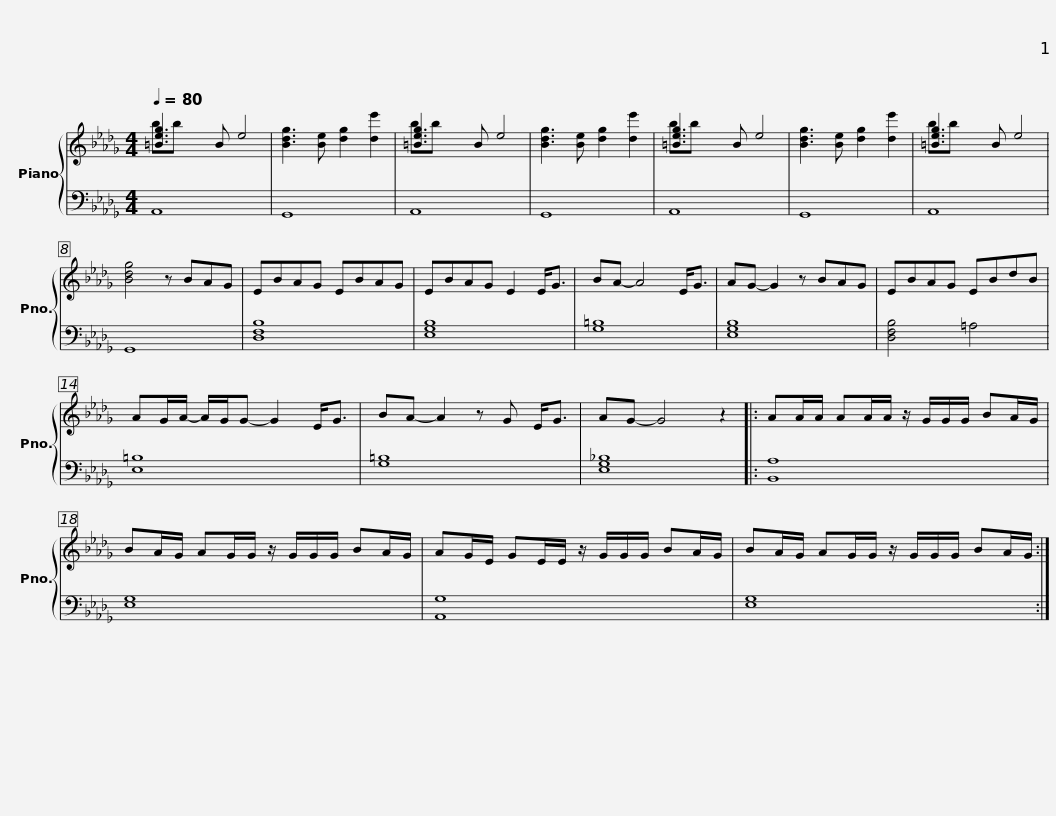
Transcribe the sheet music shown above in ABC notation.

X:1
%%score { ( 1 2 ) | 3 }
L:1/8
Q:1/4=80
M:4/4
I:linebreak $
K:Db
V:1 treble
V:2 treble
V:3 bass
V:1
 [=Beg]3 B e4 | [Bdg]3 [Be] [dg]2 [de']2 | [=Beg]3 B e4 | [Bdg]3 [Be] [dg]2 [de']2 |$ [=Beg]3 B e4 | %5
 [Bdg]3 [Be] [dg]2 [de']2 | [=Beg]3 B e4 | [Bdg]4 z BAG |$ EBAG EBAG | EBAG E2 E<G | %10
 BA- A4 E<G | AG- G2 z BAG |$ EBAG EBdB | AG/A/- A/G/G- G2 E<G | BA- A2 z G E<G | %15
 AG- G4 z2 |:$ AA/A/ AA/A/ z/ G/G/G/ BA/G/ | BA/G/ AG/G/ z/ G/G/G/ BA/G/ |$ AG/E/ GE/E/ z/ G/G/G/ BA/G/ | BA/G/ AG/G/ z/ G/G/G/ BA/G/ :| %20
V:2
 bb x6 | x8 | bb x6 | x8 |$ bb x6 | %5
 x8 | bb x6 | x8 |$ x8 | x8 | %10
 x8 | x8 |$ x8 | x8 | x8 | %15
 x8 |:$ x8 | x8 |$ x8 | x8 :| %20
V:3
 A,,8 | G,,8 | A,,8 | G,,8 |$ A,,8 | %5
 G,,8 | A,,8 | G,,8 |$ [D,F,B,]8 | [E,G,B,]8 | %10
 [G,=B,]8 | [E,G,B,]8 |$ [D,F,B,]4 =A,4 | [E,=B,]8 | [G,=B,]8 | %15
 [E,G,_B,]8 |:$ [B,,A,]8 | [E,G,]8 |$ [A,,G,]8 | [E,G,]8 :| %20
